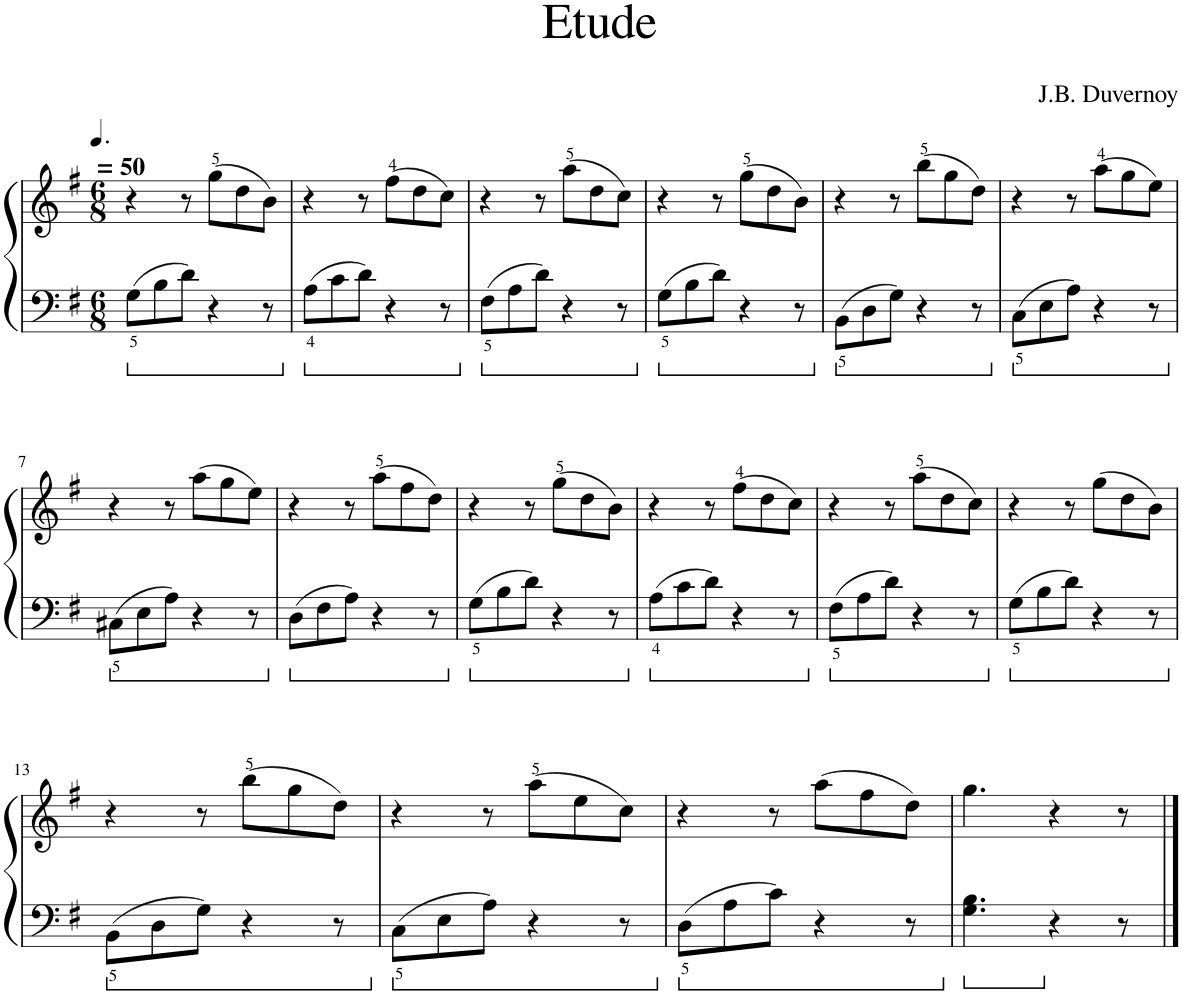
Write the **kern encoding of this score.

**kern	**kern
*part1	*part1
*staff2	*staff1
*I"Piano	*
*I'Pno.	*
*clefF4	*clefG2
*k[f#]	*k[f#]
*M6/8	*M6/8
*MM75	*MM75
=1	=1
8G\L	4r
8B\	.
8d\J	8r
4r	(8gg\L
.	8dd\
8r	8b\J)
=2	=2
8A\L	4r
8c\	.
8d\J	8r
4r	(8ff#\L
.	8dd\
8r	8cc\J)
=3	=3
8F#\L	4r
8A\	.
8d\J	8r
4r	(8aa\L
.	8dd\
8r	8cc\J)
=4	=4
8G\L	4r
8B\	.
8d\J	8r
4r	(8gg\L
.	8dd\
8r	8b\J)
=5	=5
8BB\L	4r
8D\	.
8G\J	8r
4r	(8bb\L
.	8gg\
8r	8dd\J)
=6	=6
8C\L	4r
8E\	.
8A\J	8r
4r	(8aa\L
.	8gg\
8r	8ee\J)
!!LO:LB:g=z
=7	=7
8C#X\L	4r
8E\	.
8A\J	8r
4r	(8aa\L
.	8gg\
8r	8ee\J)
=8	=8
8D\L	4r
8F#\	.
8A\J	8r
4r	(8aa\L
.	8ff#\
8r	8dd\J)
=9	=9
8G\L	4r
8B\	.
8d\J	8r
4r	(8gg\L
.	8dd\
8r	8b\J)
=10	=10
8A\L	4r
8c\	.
8d\J	8r
4r	(8ff#\L
.	8dd\
8r	8cc\J)
=11	=11
8F#\L	4r
8A\	.
8d\J	8r
4r	(8aa\L
.	8dd\
8r	8cc\J)
=12	=12
8G\L	4r
8B\	.
8d\J	8r
4r	(8gg\L
.	8dd\
8r	8b\J)
!!LO:LB:g=z
=13	=13
8BB\L	4r
8D\	.
8G\J	8r
4r	(8bb\L
.	8gg\
8r	8dd\J)
=14	=14
8C\L	4r
8E\	.
8A\J	8r
4r	(8aa\L
.	8ee\
8r	8cc\J)
=15	=15
8D\L	4r
8A\	.
8c\J	8r
4r	(8aa\L
.	8ff#\
8r	8dd\J)
=16	=16
4.G\ 4.B\	4.gg\
4r	4r
8r	8r
==	==
*-	*-
